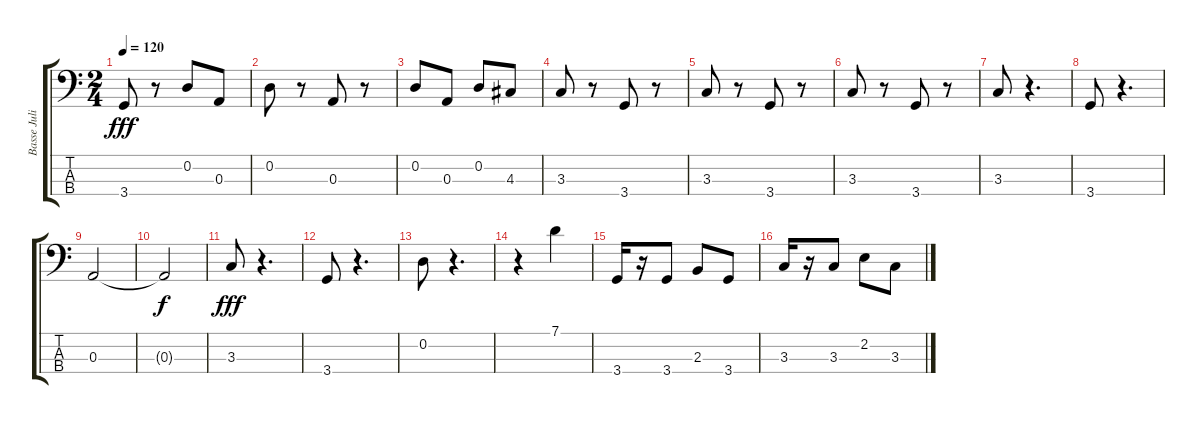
\track ("Basse Julio" "Basse Juli") {instrument electricbassfinger}
\staff {score tabs}
\tuning (G2 D2 A1 E1) {hide}
\ts (2 4)
\tempo 120
\clef f4
\ks c
3.4.8{dy fff} r.8 0.2.8 0.3.8 |
0.2.8 r.8 0.3.8 r.8 |
0.2.8 0.3.8 0.2.8 4.3.8 |
3.3.8 r.8 3.4.8 r.8 |
3.3.8 r.8 3.4.8 r.8 |
3.3.8 r.8 3.4.8 r.8 |
3.3.8 r.4{d} |
3.4.8 r.4{d} |
0.3.2 |
0.3{t}.2{dy f} |
3.3.8{dy fff} r.4{d} |
3.4.8 r.4{d} |
0.2.8 r.4{d} |
r.4 7.1.4 |
3.4.16 r.16 3.4.8 2.3.8 3.4.8 |
3.3.16 r.16 3.3.8 2.2.8 3.3.8
